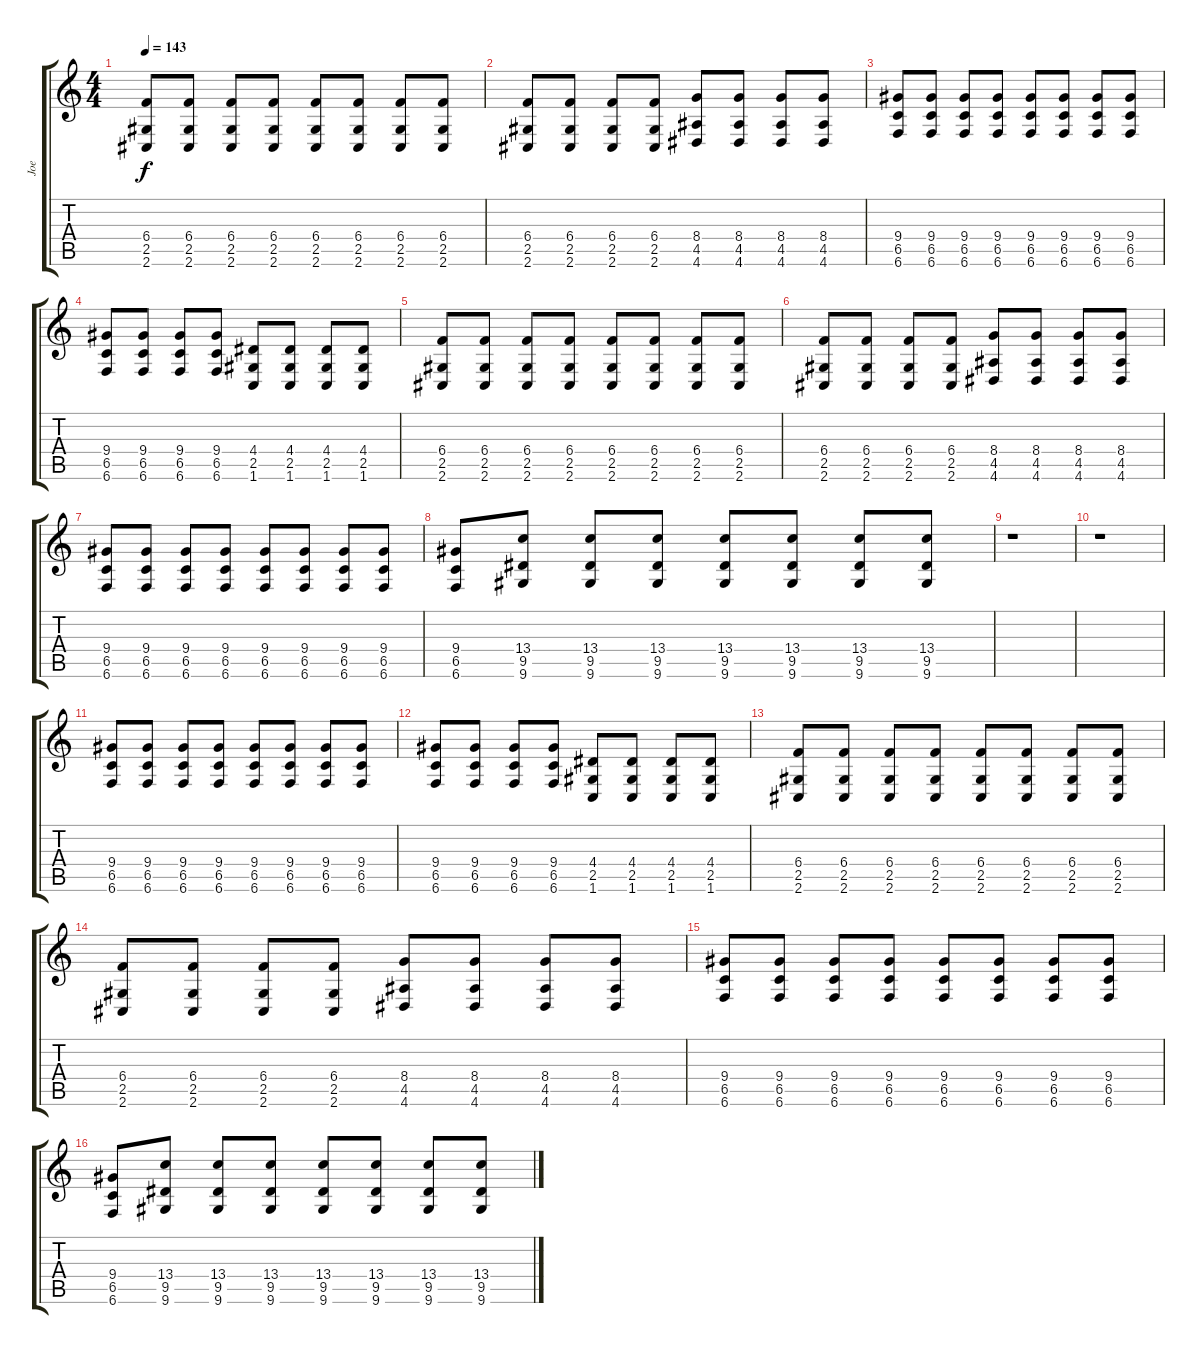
\track ("Joe" "Joe") {instrument distortionguitar}
\staff {score tabs}
\tuning (Db4 Ab3 E3 B2 Gb2 B1) {hide}
\ts (4 4)
\tempo 143
\clef g2
\ks c
(6.4 2.5 2.6).8{dy f} (6.4 2.5 2.6).8 (6.4 2.5 2.6).8 (6.4 2.5 2.6).8 (6.4 2.5 2.6).8 (6.4 2.5 2.6).8 (6.4 2.5 2.6).8 (6.4 2.5 2.6).8 |
(6.4 2.5 2.6).8 (6.4 2.5 2.6).8 (6.4 2.5 2.6).8 (6.4 2.5 2.6).8 (8.4 4.5 4.6).8 (8.4 4.5 4.6).8 (8.4 4.5 4.6).8 (8.4 4.5 4.6).8 |
(9.4 6.5 6.6).8 (9.4 6.5 6.6).8 (9.4 6.5 6.6).8 (9.4 6.5 6.6).8 (9.4 6.5 6.6).8 (9.4 6.5 6.6).8 (9.4 6.5 6.6).8 (9.4 6.5 6.6).8 |
(9.4 6.5 6.6).8 (9.4 6.5 6.6).8 (9.4 6.5 6.6).8 (9.4 6.5 6.6).8 (4.4 2.5 1.6).8 (4.4 2.5 1.6).8 (4.4 2.5 1.6).8 (4.4 2.5 1.6).8 |
(6.4 2.5 2.6).8 (6.4 2.5 2.6).8 (6.4 2.5 2.6).8 (6.4 2.5 2.6).8 (6.4 2.5 2.6).8 (6.4 2.5 2.6).8 (6.4 2.5 2.6).8 (6.4 2.5 2.6).8 |
(6.4 2.5 2.6).8 (6.4 2.5 2.6).8 (6.4 2.5 2.6).8 (6.4 2.5 2.6).8 (8.4 4.5 4.6).8 (8.4 4.5 4.6).8 (8.4 4.5 4.6).8 (8.4 4.5 4.6).8 |
(9.4 6.5 6.6).8 (9.4 6.5 6.6).8 (9.4 6.5 6.6).8 (9.4 6.5 6.6).8 (9.4 6.5 6.6).8 (9.4 6.5 6.6).8 (9.4 6.5 6.6).8 (9.4 6.5 6.6).8 |
(9.4 6.5 6.6).8 (13.4 9.5 9.6).8 (13.4 9.5 9.6).8 (13.4 9.5 9.6).8 (13.4 9.5 9.6).8 (13.4 9.5 9.6).8 (13.4 9.5 9.6).8 (13.4 9.5 9.6).8 |
r.1 |
r.1 |
(9.4 6.5 6.6).8 (9.4 6.5 6.6).8 (9.4 6.5 6.6).8 (9.4 6.5 6.6).8 (9.4 6.5 6.6).8 (9.4 6.5 6.6).8 (9.4 6.5 6.6).8 (9.4 6.5 6.6).8 |
(9.4 6.5 6.6).8 (9.4 6.5 6.6).8 (9.4 6.5 6.6).8 (9.4 6.5 6.6).8 (4.4 2.5 1.6).8 (4.4 2.5 1.6).8 (4.4 2.5 1.6).8 (4.4 2.5 1.6).8 |
(6.4 2.5 2.6).8 (6.4 2.5 2.6).8 (6.4 2.5 2.6).8 (6.4 2.5 2.6).8 (6.4 2.5 2.6).8 (6.4 2.5 2.6).8 (6.4 2.5 2.6).8 (6.4 2.5 2.6).8 |
(6.4 2.5 2.6).8 (6.4 2.5 2.6).8 (6.4 2.5 2.6).8 (6.4 2.5 2.6).8 (8.4 4.5 4.6).8 (8.4 4.5 4.6).8 (8.4 4.5 4.6).8 (8.4 4.5 4.6).8 |
(9.4 6.5 6.6).8 (9.4 6.5 6.6).8 (9.4 6.5 6.6).8 (9.4 6.5 6.6).8 (9.4 6.5 6.6).8 (9.4 6.5 6.6).8 (9.4 6.5 6.6).8 (9.4 6.5 6.6).8 |
(9.4 6.5 6.6).8 (13.4 9.5 9.6).8 (13.4 9.5 9.6).8 (13.4 9.5 9.6).8 (13.4 9.5 9.6).8 (13.4 9.5 9.6).8 (13.4 9.5 9.6).8 (13.4 9.5 9.6).8
